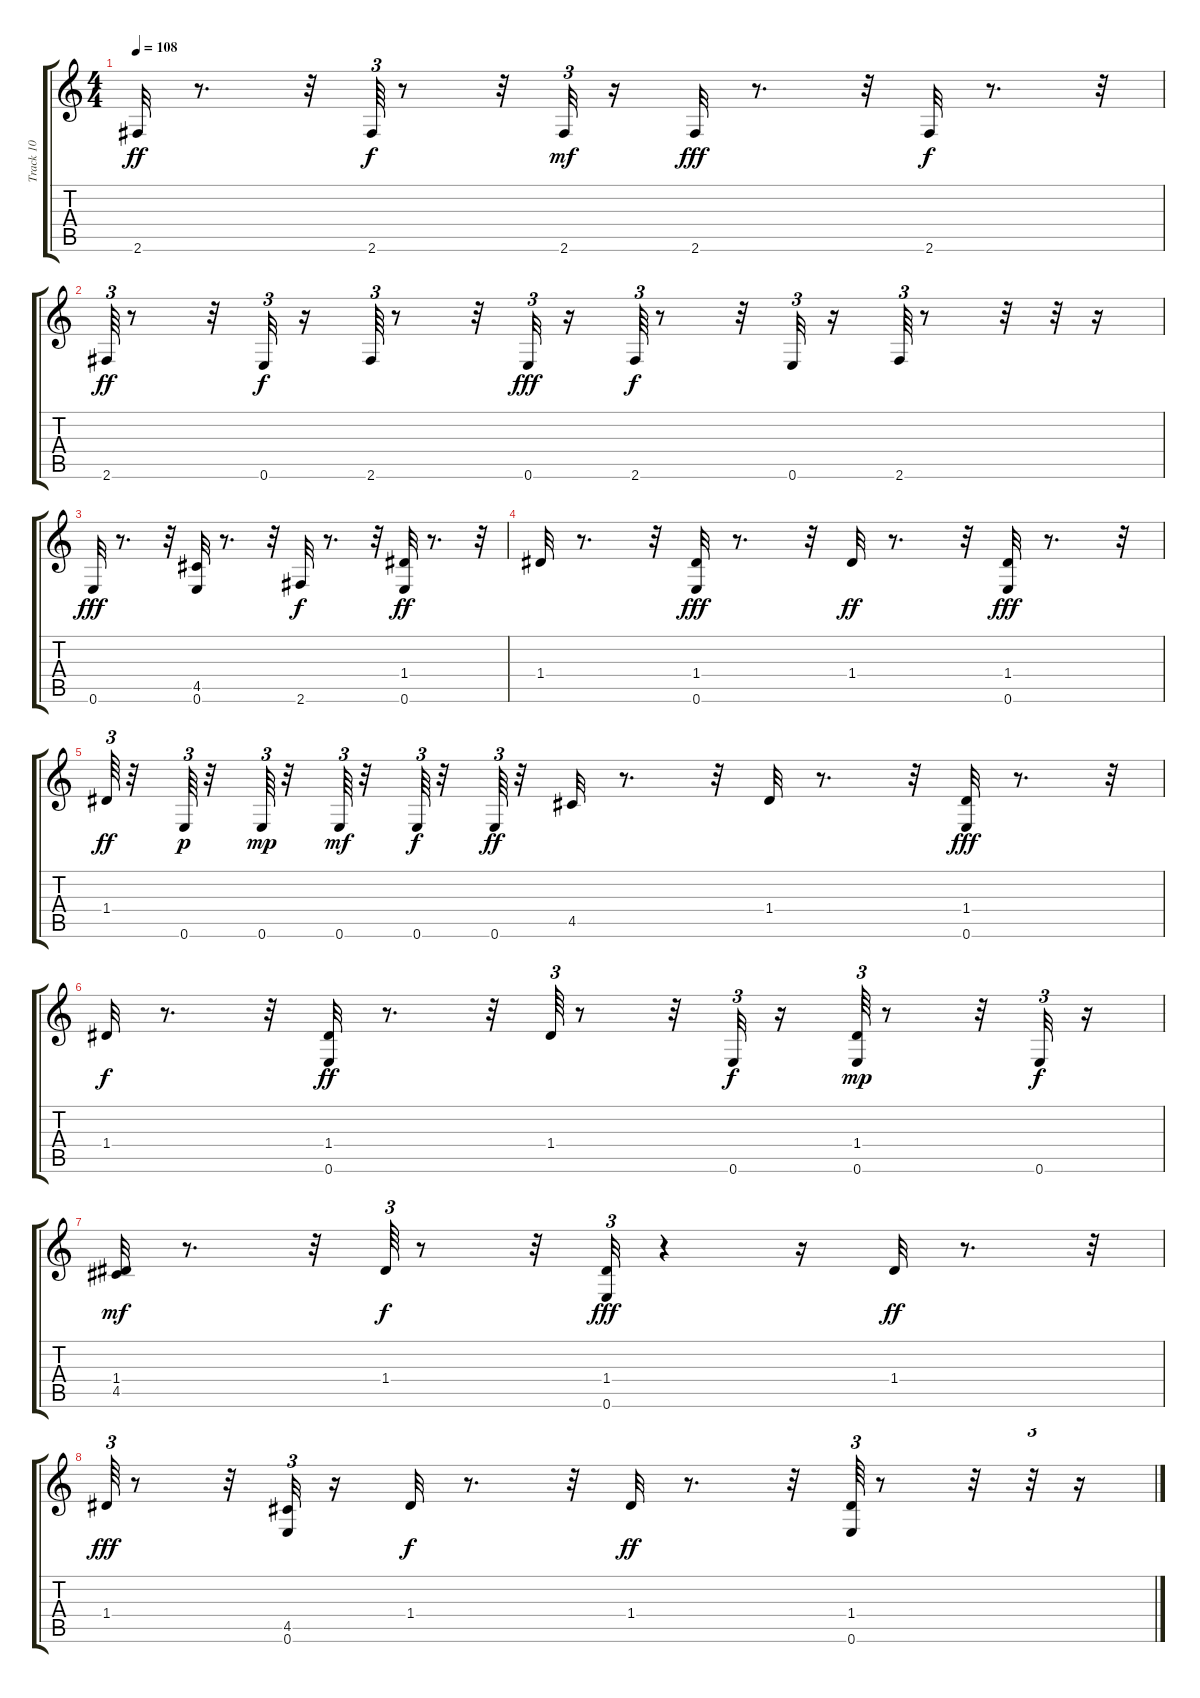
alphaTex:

\track ("Track 10" "Track 10") {instrument acousticguitarsteel}
\staff {score tabs}
\tuning (E4 B3 G3 D3 A2 E2) {hide}
\ts (4 4)
\tempo 108
\clef g2
\ks c
2.6.32{dy ff} r.8{d} r.32 2.6.64{tu (3 2) dy f} r.8 r.32 2.6.32{tu (3 2) dy mf} r.16 2.6.32{dy fff} r.8{d} r.32 2.6.32{dy f} r.8{d} r.32 |
2.6.64{tu (3 2) dy ff} r.8 r.32 0.6.32{tu (3 2) dy f} r.16 2.6.64{tu (3 2)} r.8 r.32 0.6.32{tu (3 2) dy fff} r.16 2.6.64{tu (3 2) dy f} r.8 r.32 0.6.32{tu (3 2)} r.16 2.6.64{tu (3 2)} r.8 r.32 r.32{tu (3 2)} r.16 |
0.6.32{dy fff} r.8{d} r.32 (4.5 0.6).32 r.8{d} r.32 2.6.32{dy f} r.8{d} r.32 (1.4 0.6).32{dy ff} r.8{d} r.32 |
1.4.32 r.8{d} r.32 (1.4 0.6).32{dy fff} r.8{d} r.32 1.4.32{dy ff} r.8{d} r.32 (1.4 0.6).32{dy fff} r.8{d} r.32 |
1.4.64{tu (3 2) dy ff} r.32 0.6.64{tu (3 2) dy p} r.32 0.6.64{tu (3 2) dy mp} r.32 0.6.64{tu (3 2) dy mf} r.32 0.6.64{tu (3 2) dy f} r.32 0.6.64{tu (3 2) dy ff} r.32 4.5.32 r.8{d} r.32 1.4.32 r.8{d} r.32 (1.4 0.6).32{dy fff} r.8{d} r.32 |
1.4.32{dy f} r.8{d} r.32 (1.4 0.6).32{dy ff} r.8{d} r.32 1.4.64{tu (3 2)} r.8 r.32 0.6.32{tu (3 2) dy f} r.16 (1.4 0.6).64{tu (3 2) dy mp} r.8 r.32 0.6.32{tu (3 2) dy f} r.16 |
(1.4 4.5).32{dy mf} r.8{d} r.32 1.4.64{tu (3 2) dy f} r.8 r.32 (1.4 0.6).32{tu (3 2) dy fff} r.4 r.16 1.4.32{dy ff} r.8{d} r.32 |
1.4.64{tu (3 2) dy fff} r.8 r.32 (4.5 0.6).32{tu (3 2)} r.16 1.4.32{dy f} r.8{d} r.32 1.4.32{dy ff} r.8{d} r.32 (1.4 0.6).64{tu (3 2)} r.8 r.32 r.32{tu (3 2)} r.16
